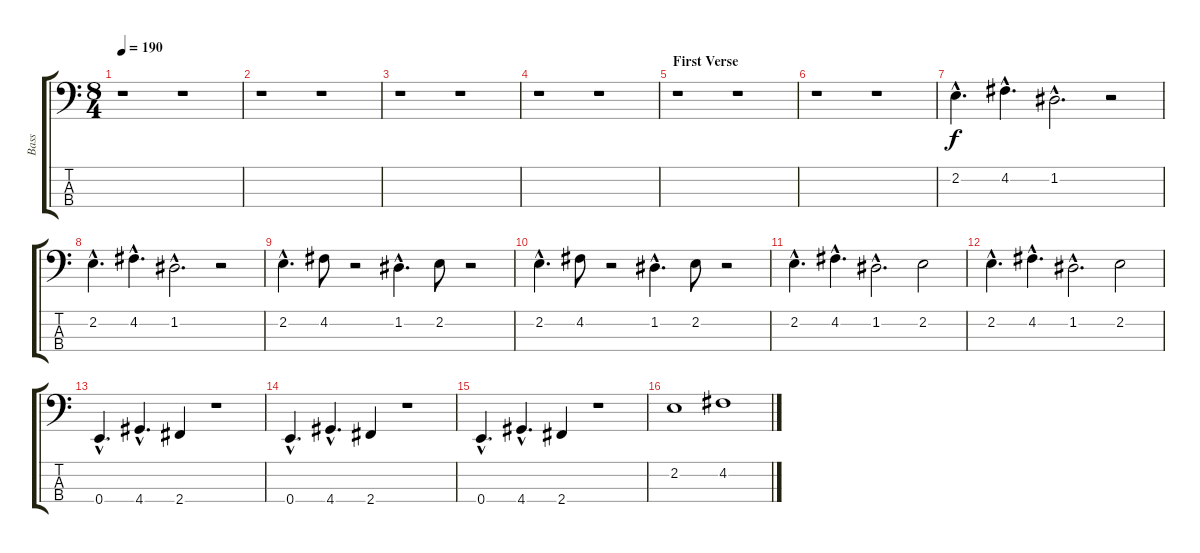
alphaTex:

\track ("Bass" "Bass") {instrument electricbassfinger}
\staff {score tabs}
\tuning (G2 D2 A1 E1) {hide}
\ts (8 4)
\tempo 190
\clef f4
\ks c
r.1{dy f instrument electricbassfinger} r.1 |
r.1 r.1 |
r.1 r.1 |
r.1 r.1 |
\section ("" "First Verse")
r.1 r.1 |
r.1 r.1 |
2.2{hac}.4{d} 4.2{hac}.4{d} 1.2{hac}.2{d} r.2 |
2.2{hac}.4{d} 4.2{hac}.4{d} 1.2{hac}.2{d} r.2 |
2.2{hac}.4{d} 4.2.8 r.2 1.2{hac}.4{d} 2.2.8 r.2 |
2.2{hac}.4{d} 4.2.8 r.2 1.2{hac}.4{d} 2.2.8 r.2 |
2.2{hac}.4{d} 4.2{hac}.4{d} 1.2{hac}.2{d} 2.2.2 |
2.2{hac}.4{d} 4.2{hac}.4{d} 1.2{hac}.2{d} 2.2.2 |
0.4{hac}.4{d} 4.4{hac}.4{d} 2.4.4 r.1 |
0.4{hac}.4{d} 4.4{hac}.4{d} 2.4.4 r.1 |
0.4{hac}.4{d} 4.4{hac}.4{d} 2.4.4 r.1 |
2.2.1 4.2.1
